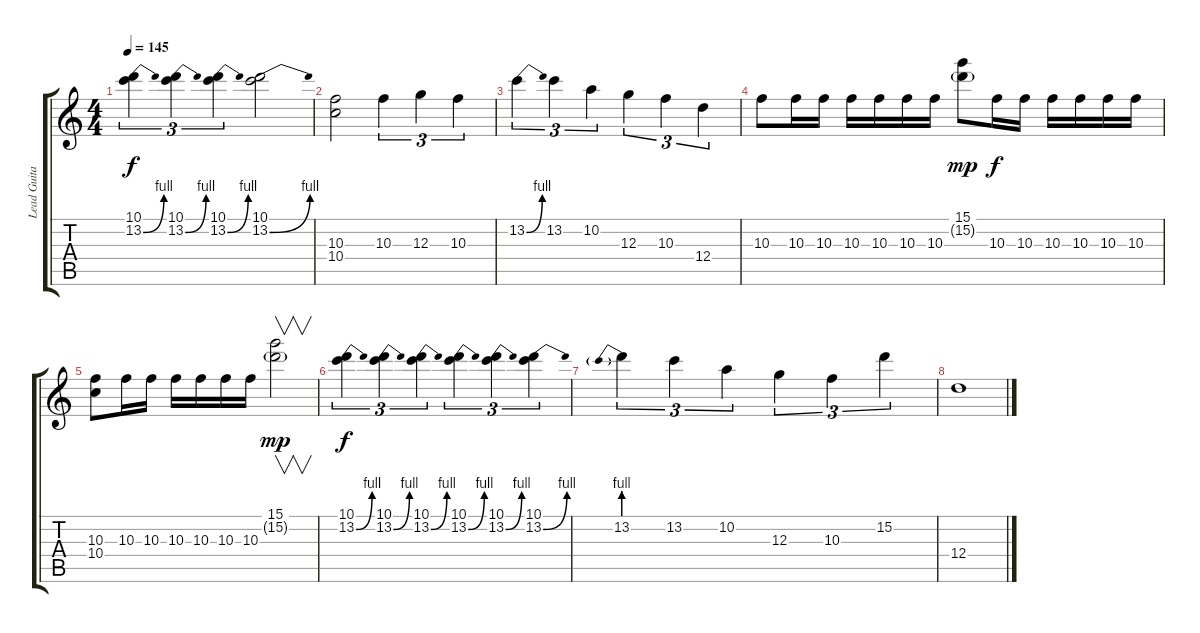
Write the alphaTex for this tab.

\track ("Lead Guitar" "Lead Guita") {instrument distortionguitar}
\staff {score tabs}
\tuning (E4 B3 G3 D3 A2 E2) {hide}
\ts (4 4)
\tempo 145
\clef g2
\ks c
(10.1 13.2{be (bend 0 0 60 4)}).4{tu (3 2) dy f} (10.1 13.2{be (bend 0 0 60 4)}).4{tu (3 2)} (10.1 13.2{be (bend 0 0 60 4)}).4{tu (3 2)} (10.1 13.2{be (bend 0 0 60 4)}).2 |
(10.3 10.4).2 10.3.4{tu (3 2)} 12.3.4{tu (3 2)} 10.3.4{tu (3 2)} |
13.2{be (bend 0 0 60 4)}.4{tu (3 2)} 13.2.4{tu (3 2)} 10.2.4{tu (3 2)} 12.3.4{tu (3 2)} 10.3.4{tu (3 2)} 12.4.4{tu (3 2)} |
10.3.8 10.3.16 10.3.16 10.3.16 10.3.16 10.3.16 10.3.16 (15.1 15.2{g}).8{dy mp} 10.3.16{dy f} 10.3.16 10.3.16 10.3.16 10.3.16 10.3.16 |
(10.3 10.4).8 10.3.16 10.3.16 10.3.16 10.3.16 10.3.16 10.3.16 (15.1 15.2{g}).2{v dy mp} |
(10.1 13.2{be (bend 0 0 60 4)}).4{tu (3 2) dy f} (10.1 13.2{be (bend 0 0 60 4)}).4{tu (3 2)} (10.1 13.2{be (bend 0 0 60 4)}).4{tu (3 2)} (10.1 13.2{be (bend 0 0 60 4)}).4{tu (3 2)} (10.1 13.2{be (bend 0 0 60 4)}).4{tu (3 2)} (10.1 13.2{be (bend 0 0 60 4)}).4{tu (3 2)} |
13.2{be (prebend 0 4 60 4)}.4{tu (3 2)} 13.2.4{tu (3 2)} 10.2.4{tu (3 2)} 12.3.4{tu (3 2)} 10.3.4{tu (3 2)} 15.2.4{tu (3 2)} |
12.4.1{volume 0}
